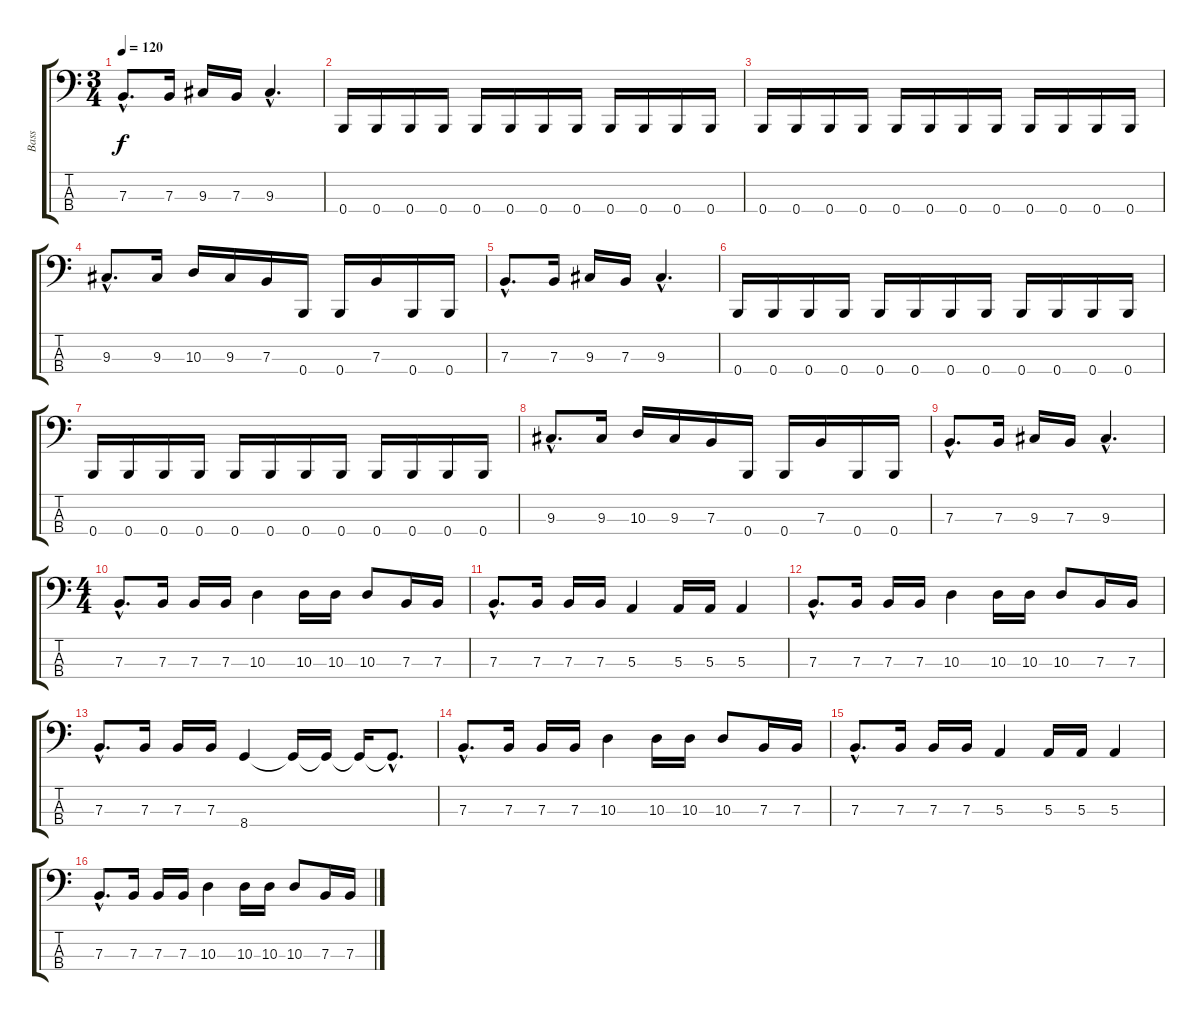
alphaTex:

\track ("Bass" "Bass") {instrument electricbasspick}
\staff {score tabs}
\tuning (D2 A1 E1 B0) {hide}
\ts (3 4)
\tempo 120
\clef f4
\ks c
7.3{hac}.8{d dy f} 7.3.16 9.3.16 7.3.16 9.3{hac}.4{d} |
0.4.16 0.4.16 0.4.16 0.4.16 0.4.16 0.4.16 0.4.16 0.4.16 0.4.16 0.4.16 0.4.16 0.4.16 |
0.4.16 0.4.16 0.4.16 0.4.16 0.4.16 0.4.16 0.4.16 0.4.16 0.4.16 0.4.16 0.4.16 0.4.16 |
9.3{hac}.8{d} 9.3.16 10.3.16 9.3.16 7.3.16 0.4.16 0.4.16 7.3.16 0.4.16 0.4.16 |
7.3{hac}.8{d} 7.3.16 9.3.16 7.3.16 9.3{hac}.4{d} |
0.4.16 0.4.16 0.4.16 0.4.16 0.4.16 0.4.16 0.4.16 0.4.16 0.4.16 0.4.16 0.4.16 0.4.16 |
0.4.16 0.4.16 0.4.16 0.4.16 0.4.16 0.4.16 0.4.16 0.4.16 0.4.16 0.4.16 0.4.16 0.4.16 |
9.3{hac}.8{d} 9.3.16 10.3.16 9.3.16 7.3.16 0.4.16 0.4.16 7.3.16 0.4.16 0.4.16 |
7.3{hac}.8{d} 7.3.16 9.3.16 7.3.16 9.3{hac}.4{d} |
\ts (4 4)
7.3{hac}.8{d} 7.3.16 7.3.16 7.3.16 10.3.4 10.3.16 10.3.16 10.3.8 7.3.16 7.3.16 |
7.3{hac}.8{d} 7.3.16 7.3.16 7.3.16 5.3.4 5.3.16 5.3.16 5.3.4 |
7.3{hac}.8{d} 7.3.16 7.3.16 7.3.16 10.3.4 10.3.16 10.3.16 10.3.8 7.3.16 7.3.16 |
7.3{hac}.8{d} 7.3.16 7.3.16 7.3.16 8.4.4 8.4{t}.16 8.4{t}.16 8.4{t}.16 8.4{hac t}.8{d} |
7.3{hac}.8{d} 7.3.16 7.3.16 7.3.16 10.3.4 10.3.16 10.3.16 10.3.8 7.3.16 7.3.16 |
7.3{hac}.8{d} 7.3.16 7.3.16 7.3.16 5.3.4 5.3.16 5.3.16 5.3.4 |
7.3{hac}.8{d} 7.3.16 7.3.16 7.3.16 10.3.4 10.3.16 10.3.16 10.3.8 7.3.16 7.3.16
